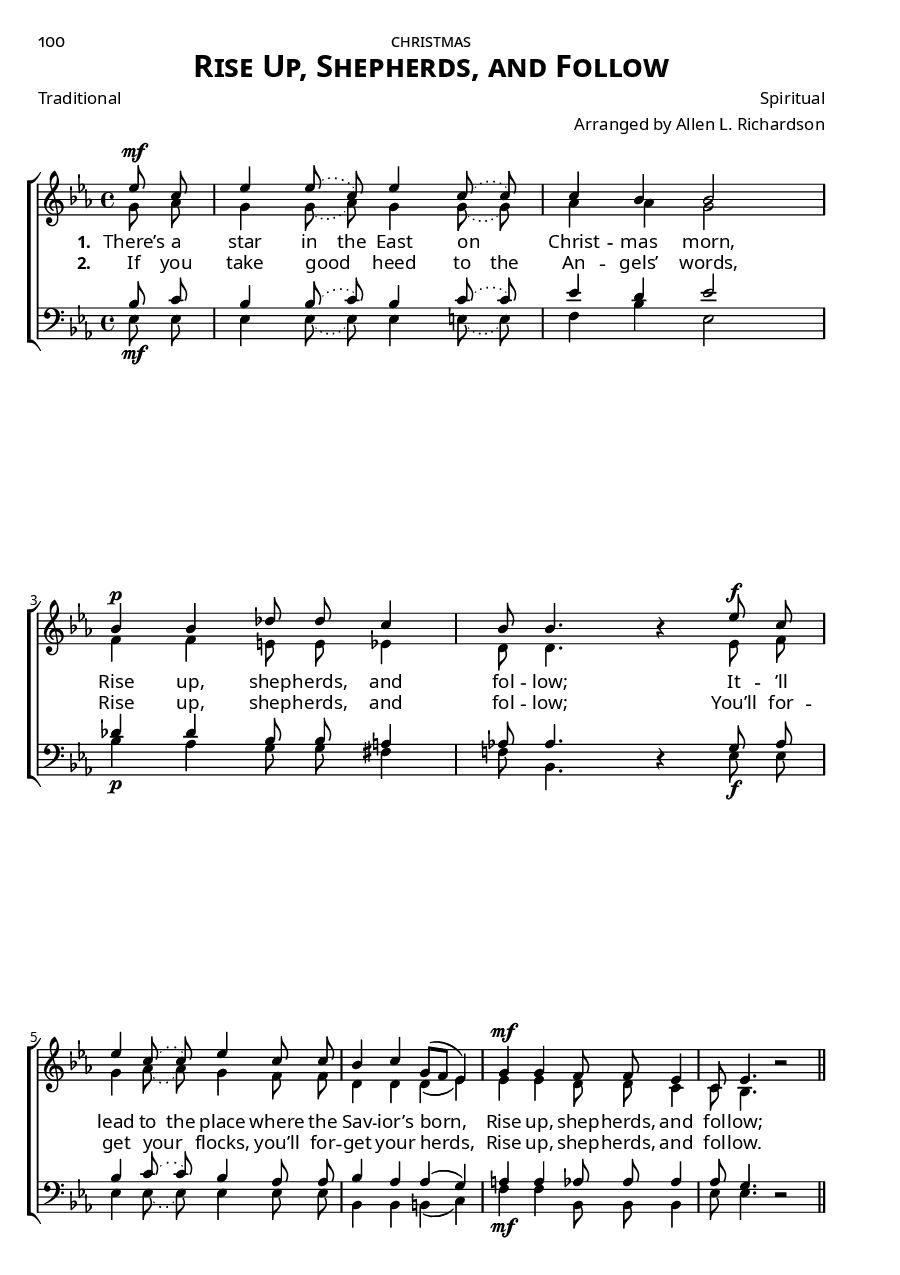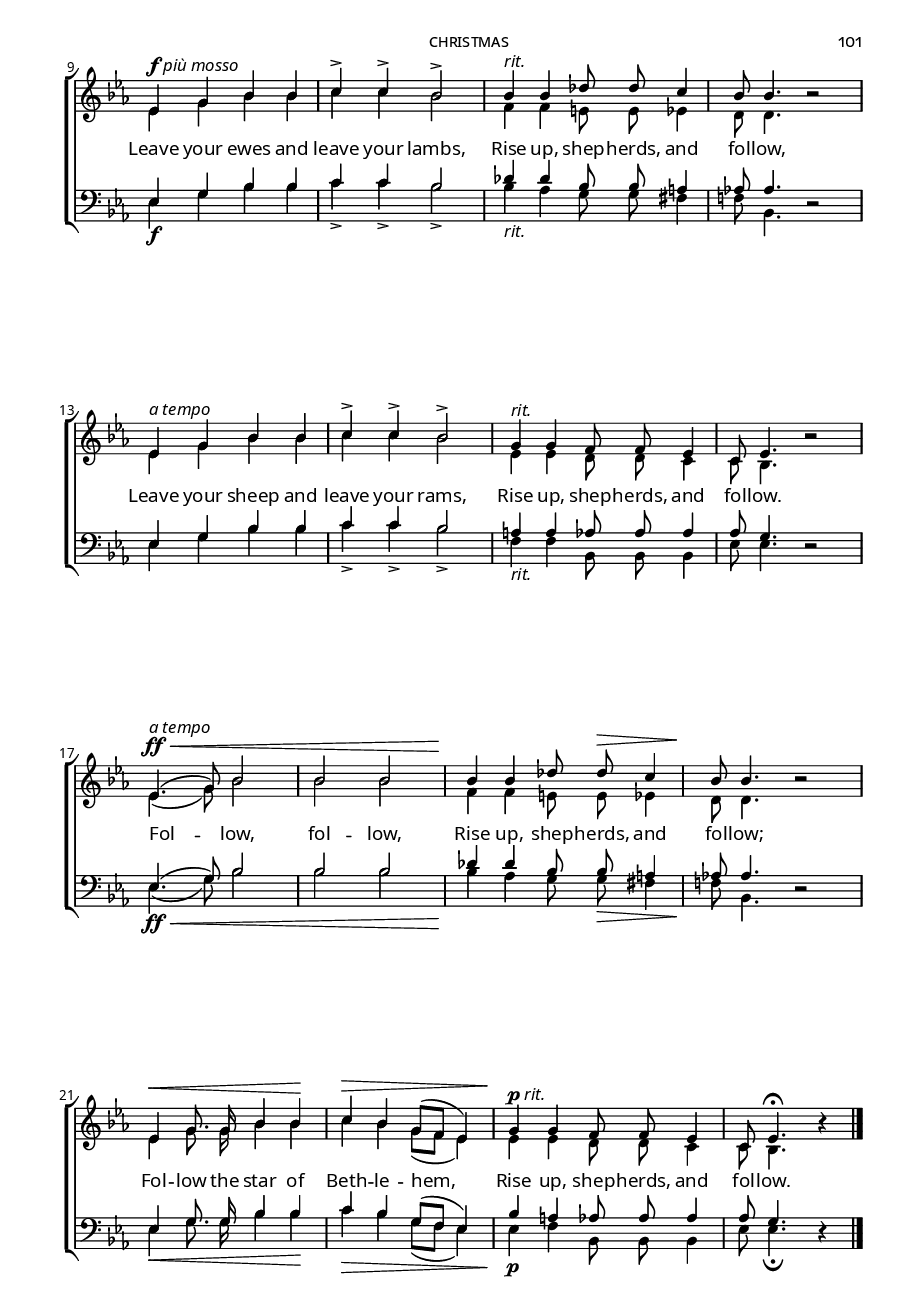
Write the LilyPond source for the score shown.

\version "2.14.2"
\include "util.ly"
\header {
  title = \markup{\override #'(font-name . "Garamond Premier Pro Semibold"){ \abs-fontsize #15 \smallCapsOldStyle"Rise Up, Shepherds, and Follow"}}
  poet = \markup\oldStyleNum"Traditional"
  composer = \markup\oldStyleNum"Spiritual"
  arranger = \markup\oldStyleNum"Arranged by Allen L. Richardson"
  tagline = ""
}
\paper {
  paper-height = 9\in
  paper-width = 6\in
  indent = 0\in
  %system-system-spacing = #'((basic-distance . 10) (padding . 0))
  ragged-last-bottom = ##f
  ragged-bottom = ##f
  two-sided = ##t
  inner-margin = 0.5\in
  outer-margin = 0.25\in
  top-margin = 0.25\in
  bottom-margin = 0.25\in
  first-page-number = #100
  print-first-page-number = ##t
  headerLine = \markup{\override #'(font-name . "Garamond Premier Pro") \smallCapsOldStyle"christmas"}
  oddHeaderMarkup = \markup\fill-line{
     \override #'(font-name . "Garamond Premier Pro")\abs-fontsize #8.5
     \combine 
        \fill-line{"" \on-the-fly #print-page-number-check-first
        \oldStylePageNum""
        }
        \fill-line{\headerLine}
  }
  evenHeaderMarkup = \markup {
     \override #'(font-name . "Garamond Premier Pro")\abs-fontsize #8.5
     \combine
        \on-the-fly #print-page-number-check-first
        \oldStylePageNum""
        \fill-line{\headerLine}
  }
}
#(set-global-staff-size 14.7) \paper{ #(define fonts (make-pango-font-tree "GoudyOlSt BT" "Garamond Premier Pro" "Garamond Premier Pro" (/ 14.7 20))) }
global = {
  \key ees \major
  \time 4/4
  \override DynamicLineSpanner #'staff-padding = #0.0
  \override DynamicLineSpanner #'Y-extent = #'(-0.5 . 0.5)
}

sopMusic = \relative c'' {
  \partial 4 ees8\noBeam^\mf c |
  \slurDotted
  ees4 ees8\noBeam( c) ees4 c8\noBeam( c) |
  \slurSolid
  c4 bes bes2 |
  bes4^\p bes des8\noBeam des c4 |
  bes8 bes4. bes4\rest ees8\noBeam^\f c | \break
  
  \slurDotted
  ees4 c8\noBeam( c) ees4 c8\noBeam c |
  \slurSolid
  bes4 c g8[( f] ees4) |
  g4^\mf g f8\noBeam f ees4 |
  c8 ees4. bes'2\rest \bar "||" \break
  
  ees,4^\markup{\dynamic"f" \italic "più mosso"} g bes bes |
  c-> c-> bes2-> |
  bes4^\markup\italic"rit." bes des8\noBeam des c4 |
  bes8 bes4. bes2\rest |
  ees,4^\markup\italic"a tempo" g bes bes |
  
  c-> c-> bes2-> |
  g4^\markup\italic"rit." g f8\noBeam f ees4 |
  c8 ees4. bes'2\rest |
  ees,4.(^\ff^\<^\markup\italic"a tempo" g8) bes2 |
  bes bes |
  
  bes4\! bes des8\noBeam des^\> c4 |
  bes8\! bes4. bes2\rest |
  ees,4^\< g8.\noBeam g16 bes4 bes\! |
  c^\> bes g8[( f] ees4) |
  g\!^\markup{\dynamic "p" \italic"rit."} g f8\noBeam f ees4 |
  c8 ees4.\fermata bes'4\rest \bar "|."
}
sopWords = \lyricmode {
  
}

altoMusic = \relative c'' {
  g8\noBeam aes |
  \slurDotted
  g4 g8\noBeam( aes) g4 g8\noBeam( g) |
  \slurSolid
  aes4 aes g2 |
  f4 f e8\noBeam e ees4 |
  d8 d4. s4 ees8\noBeam  f |
  
  \slurDotted
  g4 aes8\noBeam( aes) g4 f8\noBeam f |
  \slurSolid
  d4 d d( ees) |
  ees ees d8\noBeam  d c4 |
  c8 bes4. s2 \bar "||"
  
  ees4 g bes bes |
  c c bes2 |
  f4 f e8\noBeam e ees4 |
  d8 d4. s2 |
  ees4 g bes bes |
  
  c c bes2 |
  ees,4 ees d8\noBeam d c4 |
  c8 bes4. s2 |
  ees4.( g8) bes2 |
  bes bes |
  
  f4 f e8\noBeam e ees4 |
  d8 d4. s2 |
  ees4 g8.\noBeam g16 bes4 bes |
  c bes g8[( f] ees4) |
  ees4 ees d8\noBeam d c4 |
  c8 bes4. s4 \bar "|."
}
altoWords = \lyricmode {
  \dropLyricsIX
  \set stanza = #"1. "
  \set ignoreMelismata = ##t
  There’s a star in the East on _ Christ -- mas morn,
  Rise up, shep -- herds, and fol -- low;
  It -- ’ll lead to the place where the Sav -- ior’s born, _ _
  Rise up, shep -- herds, and fol -- low;
  
  Leave your ewes and leave your lambs,
  Rise up, shep -- herds, and fol -- low,
  Leave your sheep and leave your rams,
  Rise up, shep -- herds, and fol -- low.
  Fol -- _ low, fol -- low,
  Rise up, shep -- herds, and fol -- low;
  Fol -- low the star of Beth -- le -- hem, _ _
  Rise up, shep -- herds, and fol -- low.
}
altoWordsII = \lyricmode {
  \dropLyricsIX
%\markup\italic
  \set stanza = #"2. "
  \set ignoreMelismata = ##t
  If you take good _ heed to the An -- gels’ words,
  Rise up, shep -- herds, and fol -- low;
  You’ll for -- get your _ flocks, you’ll for -- get your herds, _ _
  Rise up, shep -- herds, and fol -- low.
}
altoWordsIII = \lyricmode {
}
altoWordsIV = \lyricmode {
}
altoWordsV = \lyricmode {
}
altoWordsVI = \lyricmode {
}
tenorMusic = \relative c' {
  bes8\noBeam_\mf c |
  \slurDotted
  bes4 bes8\noBeam( c) bes4 c8\noBeam( c) |
  \slurSolid
  ees4 d ees2 |
  des4_\p des bes8\noBeam bes a4 |
  aes!8 aes4. s4 g8\noBeam_\f aes |
  
  \slurDotted
  bes4 c8\noBeam( c) bes4 aes8\noBeam aes |
  \slurSolid
  bes4 aes aes( g) |
  a4_\mf a aes8\noBeam aes aes4 |
  aes8 g4. s2 \bar "||"
  
  ees4_\f g bes bes |
  c c bes2 |
  des4_\markup\italic"rit." des bes8\noBeam bes a4 |
  aes!8 aes4. s2 |
  ees4 g bes bes |
  
  c c bes2 |
  a4_\markup\italic"rit." a aes8\noBeam aes aes4 |
  aes8 g4. s2 |
  ees4.(_\ff_\< g8) bes2 |
  bes bes |
  
  des4\! des bes8\noBeam bes_\> a4 |
  aes!8\! aes4. s2 |
  ees4_\< g8.\noBeam g16 bes4 bes\! |
  c4_\> bes g8[( f] ees4) |
  bes'4_\p a aes8\noBeam aes aes4 |
  aes8 g4. s4 \bar "|."
}
tenorWords = \lyricmode {

}

bassMusic = \relative c {
 ees8\noBeam ees |
 \slurDotted
 ees4 ees8\noBeam( ees) ees4 e8\noBeam(e) |
 \slurSolid
 f4 bes ees,2 |
 bes'4 aes g8\noBeam g fis4 |
 f!8 bes,4. d4\rest ees8\noBeam ees |
 
 \slurDotted
 ees4 ees8\noBeam( ees) ees4 ees8\noBeam ees |
 \slurSolid
 bes4 bes b( c) |
 f f bes,8\noBeam bes bes4 |
 ees8 ees4. d2\rest \bar "||"
 
 ees4 g bes bes |
 c-> c-> bes2-> |
 bes4 aes g8\noBeam g fis4 |
 f!8 bes,4. d2\rest |
 ees4 g bes bes |
 
 c-> c-> bes2-> |
 f4 f bes,8\noBeam bes bes4 |
 ees8 ees4. d2\rest |
 ees4.( g8) bes2 |
 bes bes |
 
 bes4 aes g8\noBeam g fis4 |
 f!8 bes,4. d2\rest |
 ees4 g8.\noBeam g16 bes4 bes |
 c bes g8[( f] ees4) |
 ees4 f bes,8\noBeam bes bes4 |
 ees8 ees4.\fermata d4\rest \bar "|."
}
bassWords = \lyricmode {

}

pianoRH = \relative c' {
  
}
pianoLH = \relative c' {
  
}

\score {
  <<
   \new ChoirStaff <<
%    \new Lyrics = sopranos \with { \override VerticalAxisGroup #'nonstaff-relatedstaff-spacing = #'((basic-distance . 1)) }
    \new Staff = women <<
      \new Voice = "sopranos" { \voiceOne << \global \sopMusic >> }
      \new Voice = "altos" { \voiceTwo << \global \altoMusic >> }
    >>
    \new Lyrics \with { alignAboveContext = #"women" \override VerticalAxisGroup #'nonstaff-relatedstaff-spacing = #'((basic-distance . 1))} \lyricsto "sopranos" \sopWords
    \new Lyrics = "altosVI"  \with { alignBelowContext = #"women" } \lyricsto "sopranos" \altoWordsVI
    \new Lyrics = "altosV"  \with { alignBelowContext = #"women" } \lyricsto "sopranos" \altoWordsV
    \new Lyrics = "altosIV"  \with { alignBelowContext = #"women" } \lyricsto "sopranos" \altoWordsIV
    \new Lyrics = "altosIII"  \with { alignBelowContext = #"women" } \lyricsto "sopranos" \altoWordsIII
    \new Lyrics = "altosII"  \with { alignBelowContext = #"women" } \lyricsto "sopranos" \altoWordsII
    \new Lyrics = "altos"  \with { alignBelowContext = #"women" \override VerticalAxisGroup #'nonstaff-relatedstaff-spacing = #'((padding . -0.5)) } \lyricsto "sopranos" \altoWords
   \new Staff = men <<
      \clef bass
      \new Voice = "tenors" { \voiceOne << \global \tenorMusic >> }
      \new Voice = "basses" { \voiceTwo << \global \bassMusic >> }
    >>
    \new Lyrics \with { alignAboveContext = #"men" \override VerticalAxisGroup #'nonstaff-relatedstaff-spacing = #'((basic-distance . 1)) } \lyricsto "tenors" \tenorWords
    \new Lyrics \with { alignBelowContext = #"men" \override VerticalAxisGroup #'nonstaff-relatedstaff-spacing = #'((basic-distance . 1)) } \lyricsto "basses" \bassWords
  >>
%    \new PianoStaff << \new Staff { \new Voice { \pianoRH } } \new Staff { \clef "bass" \pianoLH } >>
  >>
  \layout {
%6.14 \context {\Lyrics\override LyricText #'font-size = #0.8 }
%{IF_LESSER
\context {\Lyrics\override LyricText #'font-size = #1.2 }
%}%END_IF_LESSER
    \context {
      \Score
      \override SpacingSpanner #'base-shortest-duration = #(ly:make-moment 1 4)
      \override SpacingSpanner #'common-shortest-duration = #(ly:make-moment 1 4)
    }
    \context {
      % a little smaller so lyrics
      % can be closer to the staff
      \Staff
      \override VerticalAxisGroup #'minimum-Y-extent = #'(-3 . 3)
    }
  }
  \midi {
    \tempo 4 = 90
    \set Staff.midiInstrument = "flute"
  
    \context {
      \Voice
      \remove "Dynamic_performer"
    }
  }
}
